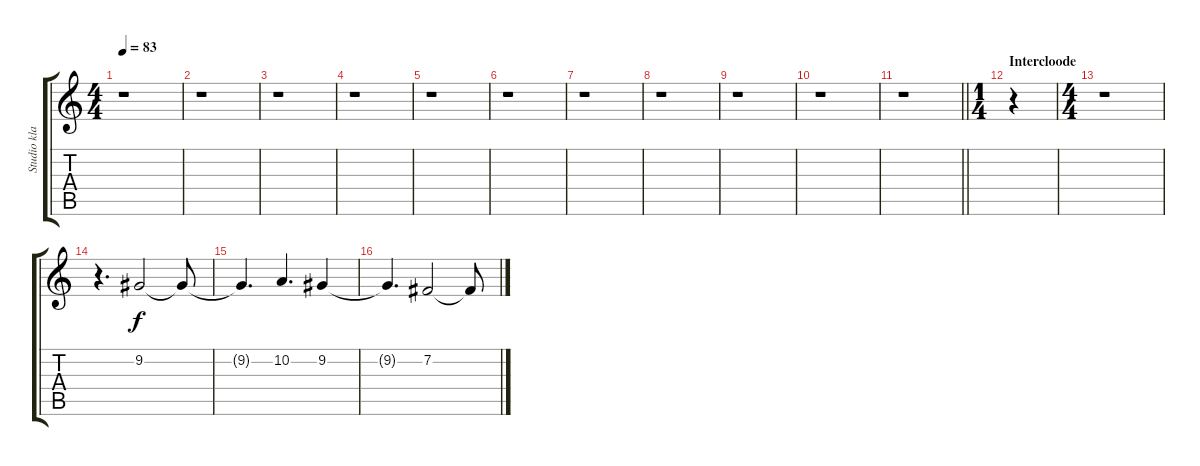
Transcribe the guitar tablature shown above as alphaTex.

\track ("Studio klavijature" "Studio kla") {instrument pad2warm}
\staff {score tabs}
\tuning (E4 B3 G3 D3 A2 E2) {hide}
\ts (4 4)
\tempo 83
\clef g2
\ks c
r.1{dy f} |
r.1 |
r.1 |
r.1 |
r.1 |
r.1 |
r.1 |
r.1 |
r.1 |
r.1 |
\barLineRight lightlight
r.1 |
\ts (1 4)
\section ("" "Intercloode")
r.4 |
\ts (4 4)
r.1 |
r.4{d} 9.2.2 9.2{t}.8 |
9.2{t}.4{d} 10.2.4{d} 9.2.4 |
9.2{t}.4{d} 7.2.2 7.2{t}.8
